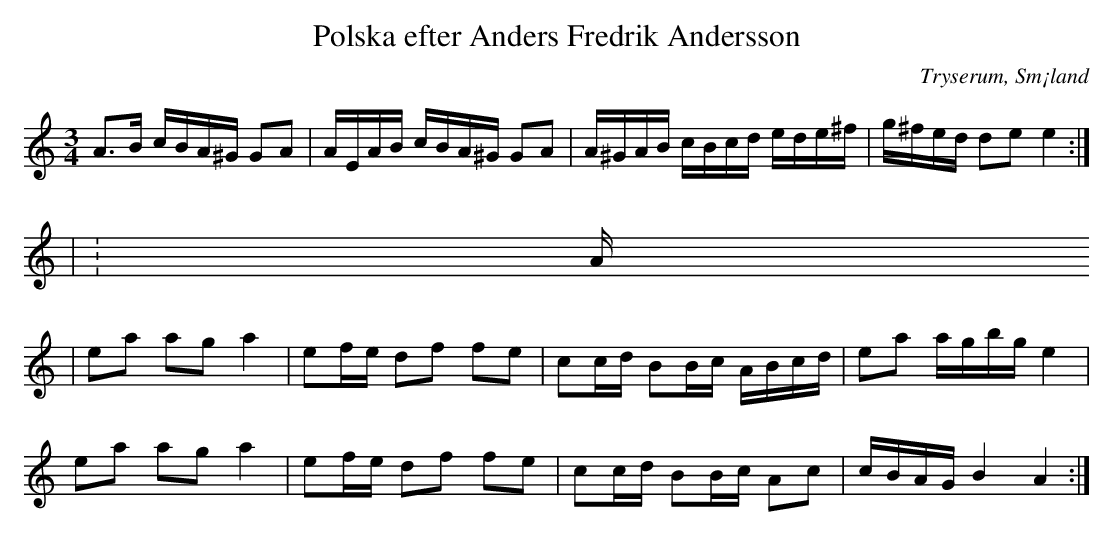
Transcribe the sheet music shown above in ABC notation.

X:1
Q: 100
T:Polska efter Anders Fredrik Andersson
L:1/16
M:3/4
O: Tryserum, Sm¡land
K:Am
A2>B2 cBA^G G2A2 | AEAB cBA^G G2A2 | A^GAB cBcd ede^f | g^fed d2e2 e4 :|
|K:A
|e2a2 a2g2- a4 | e2fe d2f2 f2e2 | c2cd B2Bc ABcd | e2a2 agbg e4 |
e2a2 a2g2- a4 | e2fe d2f2 f2e2 | c2cd B2Bc A2c2 | cBAG B4 A4 :|
